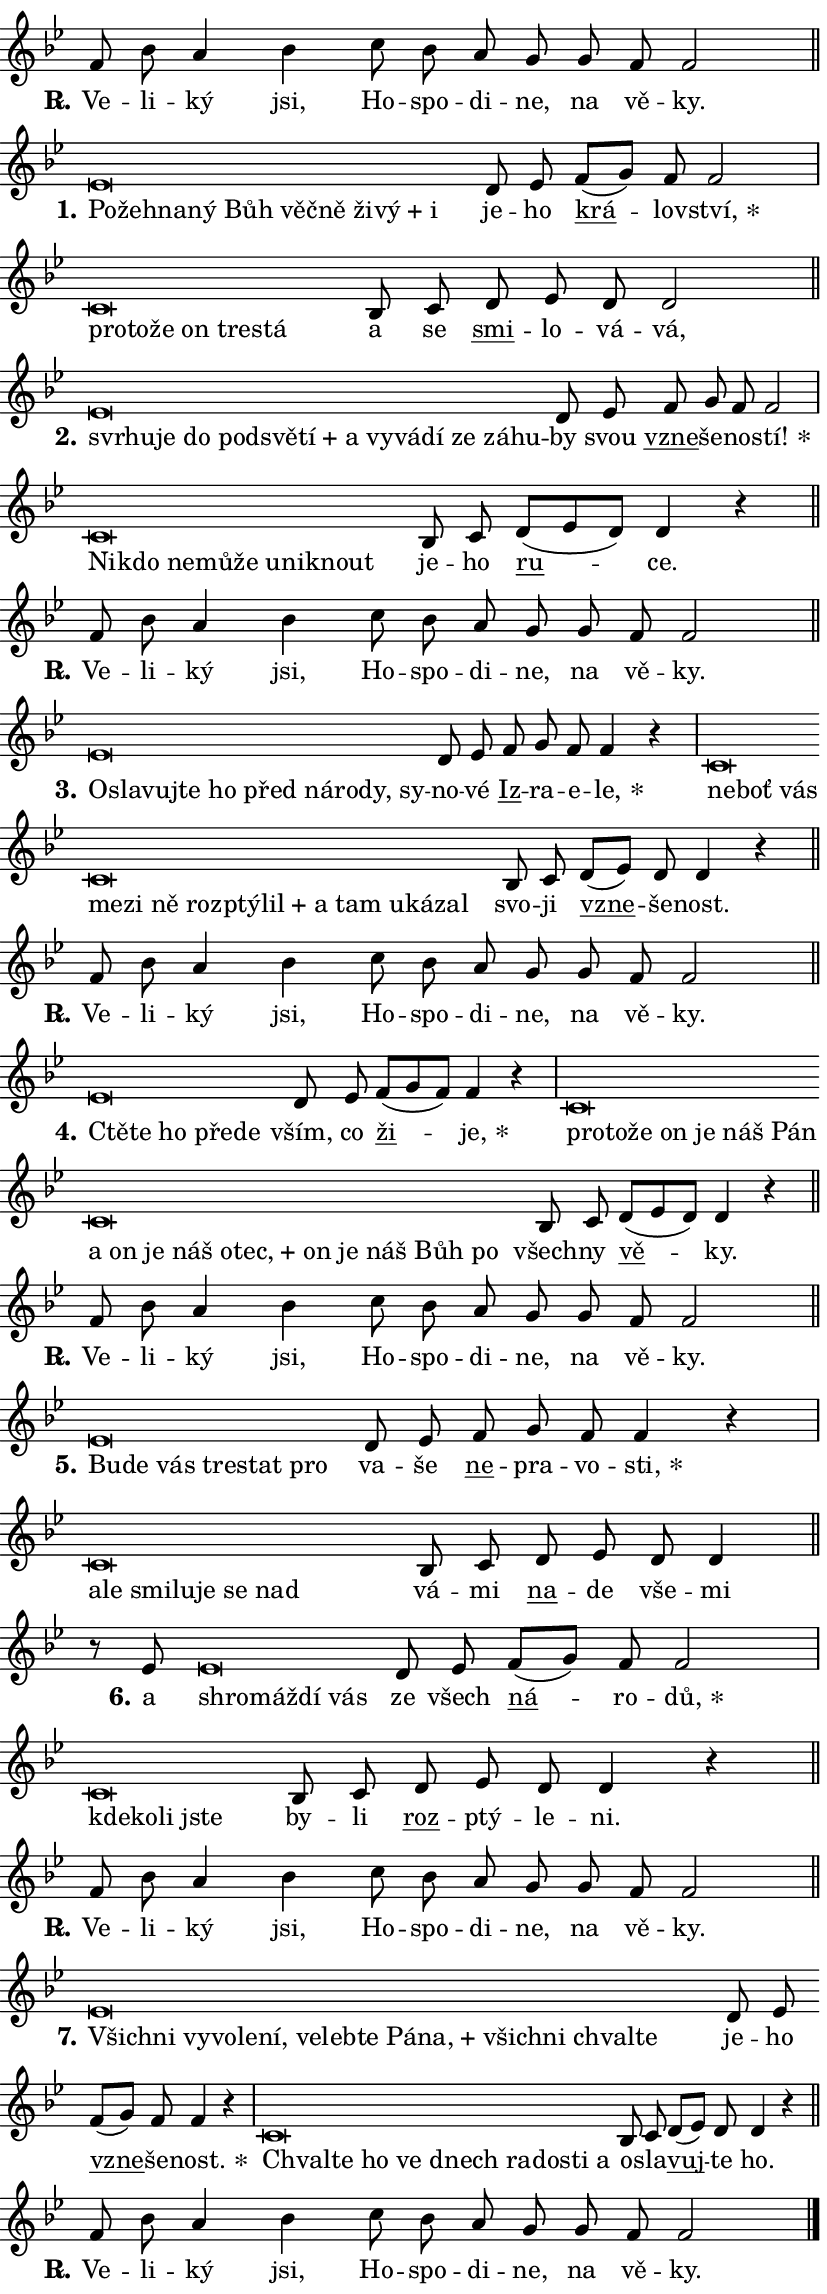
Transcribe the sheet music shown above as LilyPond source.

\version "2.24.0"
\header { tagline = "" }
\paper {
  indent = 0\cm
  top-margin = 0\cm
  right-margin = 0.13\cm % to fit lyric hyphens
  bottom-margin = 0\cm
  left-margin = 0\cm
  paper-width = 14\cm
  page-breaking = #ly:one-page-breaking
  system-system-spacing.basic-distance = #11
  score-system-spacing.basic-distance = #11
  ragged-last = ##f
}


%% Author: Thomas Morley
%% https://lists.gnu.org/archive/html/lilypond-user/2020-05/msg00002.html
#(define (line-position grob)
"Returns position of @var[grob} in current system:
   @code{'start}, if at first time-step
   @code{'end}, if at last time-step
   @code{'middle} otherwise
"
  (let* ((col (ly:item-get-column grob))
         (ln (ly:grob-object col 'left-neighbor))
         (rn (ly:grob-object col 'right-neighbor))
         (col-to-check-left (if (ly:grob? ln) ln col))
         (col-to-check-right (if (ly:grob? rn) rn col))
         (break-dir-left
           (and
             (ly:grob-property col-to-check-left 'non-musical #f)
             (ly:item-break-dir col-to-check-left)))
         (break-dir-right
           (and
             (ly:grob-property col-to-check-right 'non-musical #f)
             (ly:item-break-dir col-to-check-right))))
        (cond ((eqv? 1 break-dir-left) 'start)
              ((eqv? -1 break-dir-right) 'end)
              (else 'middle))))

#(define (tranparent-at-line-position vctor)
  (lambda (grob)
  "Relying on @code{line-position} select the relevant enry from @var{vctor}.
Used to determine transparency,"
    (case (line-position grob)
      ((end) (not (vector-ref vctor 0)))
      ((middle) (not (vector-ref vctor 1)))
      ((start) (not (vector-ref vctor 2))))))

noteHeadBreakVisibility =
#(define-music-function (break-visibility)(vector?)
"Makes @code{NoteHead}s transparent relying on @var{break-visibility}"
#{
  \override NoteHead.transparent =
    #(tranparent-at-line-position break-visibility)
#})

#(define delete-ledgers-for-transparent-note-heads
  (lambda (grob)
    "Reads whether a @code{NoteHead} is transparent.
If so this @code{NoteHead} is removed from @code{'note-heads} from
@var{grob}, which is supposed to be @code{LedgerLineSpanner}.
As a result ledgers are not printed for this @code{NoteHead}"
    (let* ((nhds-array (ly:grob-object grob 'note-heads))
           (nhds-list
             (if (ly:grob-array? nhds-array)
                 (ly:grob-array->list nhds-array)
                 '()))
           ;; Relies on the transparent-property being done before
           ;; Staff.LedgerLineSpanner.after-line-breaking is executed.
           ;; This is fragile ...
           (to-keep
             (remove
               (lambda (nhd)
                 (ly:grob-property nhd 'transparent #f))
               nhds-list)))
      ;; TODO find a better method to iterate over grob-arrays, similiar
      ;; to filter/remove etc for lists
      ;; For now rebuilt from scratch
      (set! (ly:grob-object grob 'note-heads)  '())
      (for-each
        (lambda (nhd)
          (ly:pointer-group-interface::add-grob grob 'note-heads nhd))
        to-keep))))

squashNotes = {
  \override NoteHead.X-extent = #'(-0.2 . 0.2)
  \override NoteHead.Y-extent = #'(-0.75 . 0)
  \override NoteHead.stencil =
    #(lambda (grob)
       (let ((pos (ly:grob-property grob 'staff-position)))
         (begin
           (if (< pos -7) (display "ERROR: Lower brevis then expected\n") (display ""))
           (if (<= pos -6) ly:text-interface::print ly:note-head::print))))
}
unSquashNotes = {
  \revert NoteHead.X-extent
  \revert NoteHead.Y-extent
  \revert NoteHead.stencil
}

hideNotes = \noteHeadBreakVisibility #begin-of-line-visible
unHideNotes = \noteHeadBreakVisibility #all-visible

% work-around for resetting accidentals
% https://lilypond.org/doc/v2.23/Documentation/notation/displaying-rhythms#unmetered-music
cadenzaMeasure = {
  \cadenzaOff
  \partial 1024 s1024
  \cadenzaOn
}

#(define-markup-command (accent layout props text) (markup?)
  "Underline accented syllable"
  (interpret-markup layout props
    #{\markup \override #'(offset . 4.3) \underline { #text }#}))

responsum = \markup \concat {
  "R" \hspace #-1.05 \path #0.1 #'((moveto 0 0.07) (lineto 0.9 0.8)) \hspace #0.05 "."
}

spaceSize = #0.6828661417322834 % exact space size for TeX Gyre Schola

\layout {
  \context {
    \Staff
    \remove "Time_signature_engraver"
    \override LedgerLineSpanner.after-line-breaking = #delete-ledgers-for-transparent-note-heads
  }
  \context {
    \Lyrics {
      \override LyricSpace.minimum-distance = \spaceSize
      \override LyricText.font-name = #"TeX Gyre Schola"
      \override LyricText.font-size = 1
      \override StanzaNumber.font-name = #"TeX Gyre Schola Bold"
      \override StanzaNumber.font-size = 1
    }
  }
  \context {
    \Score 
    \override NoteHead.text =
      #(lambda (grob) 
        (let ((pos (ly:grob-property grob 'staff-position)))
          #{\markup {
            \combine
              \halign #-0.55 \raise #(if (= pos -6) 0 0.5) \override #'(thickness . 2) \draw-line #'(3.2 . 0)
              \musicglyph "noteheads.sM1"
          }#}))
  }
}

% magnetic-lyrics.ily
%
%   written by
%     Jean Abou Samra <jean@abou-samra.fr>
%     Werner Lemberg <wl@gnu.org>
%
%   adapted by
%     Jiri Hon <jiri.hon@gmail.com>
%
% Version 2022-Apr-15

% https://www.mail-archive.com/lilypond-user@gnu.org/msg149350.html

#(define (Left_hyphen_pointer_engraver context)
   "Collect syllable-hyphen-syllable occurrences in lyrics and store
them in properties.  This engraver only looks to the left.  For
example, if the lyrics input is @code{foo -- bar}, it does the
following.

@itemize @bullet
@item
Set the @code{text} property of the @code{LyricHyphen} grob between
@q{foo} and @q{bar} to @code{foo}.

@item
Set the @code{left-hyphen} property of the @code{LyricText} grob with
text @q{foo} to the @code{LyricHyphen} grob between @q{foo} and
@q{bar}.
@end itemize

Use this auxiliary engraver in combination with the
@code{lyric-@/text::@/apply-@/magnetic-@/offset!} hook."
   (let ((hyphen #f)
         (text #f))
     (make-engraver
      (acknowledgers
       ((lyric-syllable-interface engraver grob source-engraver)
        (set! text grob)))
      (end-acknowledgers
       ((lyric-hyphen-interface engraver grob source-engraver)
        ;(when (not (grob::has-interface grob 'lyric-space-interface))
          (set! hyphen grob)));)
      ((stop-translation-timestep engraver)
       (when (and text hyphen)
         (ly:grob-set-object! text 'left-hyphen hyphen))
       (set! text #f)
       (set! hyphen #f)))))

#(define (lyric-text::apply-magnetic-offset! grob)
   "If the space between two syllables is less than the value in
property @code{LyricText@/.details@/.squash-threshold}, move the right
syllable to the left so that it gets concatenated with the left
syllable.

Use this function as a hook for
@code{LyricText@/.after-@/line-@/breaking} if the
@code{Left_@/hyphen_@/pointer_@/engraver} is active."
   (let ((hyphen (ly:grob-object grob 'left-hyphen #f)))
     (when hyphen
       (let ((left-text (ly:spanner-bound hyphen LEFT)))
         (when (grob::has-interface left-text 'lyric-syllable-interface)
           (let* ((common (ly:grob-common-refpoint grob left-text X))
                  (this-x-ext (ly:grob-extent grob common X))
                  (left-x-ext
                   (begin
                     ;; Trigger magnetism for left-text.
                     (ly:grob-property left-text 'after-line-breaking)
                     (ly:grob-extent left-text common X)))
                  ;; `delta` is the gap width between two syllables.
                  (delta (- (interval-start this-x-ext)
                            (interval-end left-x-ext)))
                  (details (ly:grob-property grob 'details))
                  (threshold (assoc-get 'squash-threshold details 0.2)))
             (when (< delta threshold)
               (let* (;; We have to manipulate the input text so that
                      ;; ligatures crossing syllable boundaries are not
                      ;; disabled.  For languages based on the Latin
                      ;; script this is essentially a beautification.
                      ;; However, for non-Western scripts it can be a
                      ;; necessity.
                      (lt (ly:grob-property left-text 'text))
                      (rt (ly:grob-property grob 'text))
                      (is-space (grob::has-interface hyphen 'lyric-space-interface))
                      (space (if is-space " " ""))
                      (extra-delta (if is-space spaceSize 0))
                      ;; Append new syllable.
                      (ltrt-space (if (and (string? lt) (string? rt))
                                (string-append lt space rt)
                                (make-concat-markup (list lt space rt))))
                      ;; Right-align `ltrt` to the right side.
                      (ltrt-space-markup (grob-interpret-markup
                               grob
                               (make-translate-markup
                                (cons (interval-length this-x-ext) 0)
                                (make-right-align-markup ltrt-space)))))
                 (begin
                   ;; Don't print `left-text`.
                   (ly:grob-set-property! left-text 'stencil #f)
                   ;; Set text and stencil (which holds all collected
                   ;; syllables so far) and shift it to the left.
                   (ly:grob-set-property! grob 'text ltrt-space)
                   (ly:grob-set-property! grob 'stencil ltrt-space-markup)
                   (ly:grob-translate-axis! grob (- (- delta extra-delta)) X))))))))))


#(define (lyric-hyphen::displace-bounds-first grob)
   ;; Make very sure this callback isn't triggered too early.
   (let ((left (ly:spanner-bound grob LEFT))
         (right (ly:spanner-bound grob RIGHT)))
     (ly:grob-property left 'after-line-breaking)
     (ly:grob-property right 'after-line-breaking)
     (ly:lyric-hyphen::print grob)))

squashThreshold = #0.4

\layout {
  \context {
    \Lyrics
    \consists #Left_hyphen_pointer_engraver
    \override LyricText.after-line-breaking =
      #lyric-text::apply-magnetic-offset!
    \override LyricHyphen.stencil = #lyric-hyphen::displace-bounds-first
    \override LyricText.details.squash-threshold = \squashThreshold
    \override LyricHyphen.minimum-distance = 0
    \override LyricHyphen.minimum-length = \squashThreshold
  }
}

squashText = \override LyricText.details.squash-threshold = 9999
unSquashText = \override LyricText.details.squash-threshold = \squashThreshold

leftText = \override LyricText.self-alignment-X = #LEFT
unLeftText = \revert LyricText.self-alignment-X

starOffset = #(lambda (grob) 
                (let ((x_offset (ly:self-alignment-interface::aligned-on-x-parent grob)))
                  (if (= x_offset 0) 0 (+ x_offset 1.2))))

star = #(define-music-function (syllable)(string?)
"Append star separator at the end of a syllable"
#{
  \once \override LyricText.X-offset = #starOffset
  \lyricmode { \markup {
    #syllable
    \override #'((font-name . "TeX Gyre Schola Bold")) \hspace #0.2 \lower #0.65 \larger "*"
  } }
#})

starAccent = #(define-music-function (syllable)(string?)
"Append star separator at the end of a syllable and make accent"
#{
  \once \override LyricText.X-offset = #starOffset
  \lyricmode { \markup {
    \accent #syllable
    \override #'((font-name . "TeX Gyre Schola Bold")) \hspace #0.2 \lower #0.65 \larger "*"
  } }
#})

breath = #(define-music-function (syllable)(string?)
"Append breathing indicator at the end of a syllable"
#{
  \lyricmode { \markup { #syllable "+" } }
#})

optionalBreath = #(define-music-function (syllable)(string?)
"Append optional breathing indicator at the end of a syllable"
#{
  \lyricmode { \markup { #syllable "(+)" } }
#})


\score {
    <<
        \new Voice = "melody" { \cadenzaOn \key bes \major \relative { f'8 bes a4 bes \bar "" c8 bes a g \bar "" g f f2 \cadenzaMeasure \bar "||" \break } }
        \new Lyrics \lyricsto "melody" { \lyricmode { \set stanza = \responsum
Ve -- li -- ký jsi, Ho -- spo -- di -- ne, na vě -- ky. } }
    >>
    \layout {}
}

\score {
    <<
        \new Voice = "melody" { \cadenzaOn \key bes \major \relative { \squashNotes es'\breve*1/16 \hideNotes \breve*1/16 \bar "" \breve*1/16 \bar "" \breve*1/16 \bar "" \breve*1/16 \bar "" \breve*1/16 \bar "" \breve*1/16 \bar "" \breve*1/16 \bar "" \breve*1/16 \breve*1/16 \bar "" \unHideNotes \unSquashNotes d8 es \bar "" f[( g)] f f2 \cadenzaMeasure \bar "|" \squashNotes c\breve*1/16 \hideNotes \breve*1/16 \bar "" \breve*1/16 \bar "" \breve*1/16 \bar "" \breve*1/16 \breve*1/16 \bar "" \unHideNotes \unSquashNotes bes8 c \bar "" d es d d2 \cadenzaMeasure \bar "||" \break } }
        \new Lyrics \lyricsto "melody" { \lyricmode { \set stanza = "1."
\leftText Po -- \squashText žeh -- na -- ný Bůh věč -- ně ži -- \breath "vý" i \unLeftText \unSquashText je -- ho \markup \accent krá -- lov -- \star ství, \leftText pro -- \squashText to -- že on tre -- stá \unLeftText \unSquashText a se \markup \accent smi -- lo -- vá -- vá, } }
    >>
    \layout {}
}

\score {
    <<
        \new Voice = "melody" { \cadenzaOn \key bes \major \relative { \squashNotes es'\breve*1/16 \hideNotes \breve*1/16 \bar "" \breve*1/16 \bar "" \breve*1/16 \bar "" \breve*1/16 \bar "" \breve*1/16 \bar "" \breve*1/16 \bar "" \breve*1/16 \bar "" \breve*1/16 \bar "" \breve*1/16 \bar "" \breve*1/16 \bar "" \breve*1/16 \bar "" \breve*1/16 \breve*1/16 \bar "" \unHideNotes \unSquashNotes d8 es \bar "" f g f f2 \cadenzaMeasure \bar "|" \squashNotes c\breve*1/16 \hideNotes \breve*1/16 \bar "" \breve*1/16 \bar "" \breve*1/16 \bar "" \breve*1/16 \bar "" \breve*1/16 \bar "" \breve*1/16 \breve*1/16 \bar "" \unHideNotes \unSquashNotes bes8 c \bar "" d[( es d)] d4 r \cadenzaMeasure \bar "||" \break } }
        \new Lyrics \lyricsto "melody" { \lyricmode { \set stanza = "2."
\leftText svr -- \squashText hu -- je do pod -- svě -- \breath "tí" a vy -- vá -- dí ze zá -- hu -- \unLeftText \unSquashText by svou \markup \accent vzne -- še -- no -- \star stí! \leftText Ni -- \squashText kdo ne -- mů -- že u -- nik -- nout \unLeftText \unSquashText je -- ho \markup \accent ru -- ce. } }
    >>
    \layout {}
}

\score {
    <<
        \new Voice = "melody" { \cadenzaOn \key bes \major \relative { f'8 bes a4 bes \bar "" c8 bes a g \bar "" g f f2 \cadenzaMeasure \bar "||" \break } }
        \new Lyrics \lyricsto "melody" { \lyricmode { \set stanza = \responsum
Ve -- li -- ký jsi, Ho -- spo -- di -- ne, na vě -- ky. } }
    >>
    \layout {}
}

\score {
    <<
        \new Voice = "melody" { \cadenzaOn \key bes \major \relative { \squashNotes es'\breve*1/16 \hideNotes \breve*1/16 \bar "" \breve*1/16 \bar "" \breve*1/16 \bar "" \breve*1/16 \bar "" \breve*1/16 \bar "" \breve*1/16 \bar "" \breve*1/16 \bar "" \breve*1/16 \breve*1/16 \bar "" \unHideNotes \unSquashNotes d8 es \bar "" f g f f4 r \cadenzaMeasure \bar "|" \squashNotes c\breve*1/16 \hideNotes \breve*1/16 \bar "" \breve*1/16 \bar "" \breve*1/16 \bar "" \breve*1/16 \bar "" \breve*1/16 \bar "" \breve*1/16 \bar "" \breve*1/16 \bar "" \breve*1/16 \bar "" \breve*1/16 \bar "" \breve*1/16 \bar "" \breve*1/16 \bar "" \breve*1/16 \breve*1/16 \bar "" \unHideNotes \unSquashNotes bes8 c \bar "" d[( es)] d d4 r \cadenzaMeasure \bar "||" \break } }
        \new Lyrics \lyricsto "melody" { \lyricmode { \set stanza = "3."
\leftText O -- \squashText sla -- vuj -- te ho před ná -- ro -- dy, sy -- \unLeftText \unSquashText no -- vé \markup \accent Iz -- ra -- e -- \star le, \leftText ne -- \squashText boť vás me -- zi ně roz -- ptý -- \breath "lil" a tam u -- ká -- zal \unLeftText \unSquashText svo -- ji \markup \accent vzne -- še -- nost. } }
    >>
    \layout {}
}

\score {
    <<
        \new Voice = "melody" { \cadenzaOn \key bes \major \relative { f'8 bes a4 bes \bar "" c8 bes a g \bar "" g f f2 \cadenzaMeasure \bar "||" \break } }
        \new Lyrics \lyricsto "melody" { \lyricmode { \set stanza = \responsum
Ve -- li -- ký jsi, Ho -- spo -- di -- ne, na vě -- ky. } }
    >>
    \layout {}
}

\score {
    <<
        \new Voice = "melody" { \cadenzaOn \key bes \major \relative { \squashNotes es'\breve*1/16 \hideNotes \breve*1/16 \bar "" \breve*1/16 \bar "" \breve*1/16 \breve*1/16 \bar "" \unHideNotes \unSquashNotes d8 es \bar "" f[( g f)] f4 r \cadenzaMeasure \bar "|" \squashNotes c\breve*1/16 \hideNotes \breve*1/16 \bar "" \breve*1/16 \bar "" \breve*1/16 \bar "" \breve*1/16 \bar "" \breve*1/16 \bar "" \breve*1/16 \bar "" \breve*1/16 \bar "" \breve*1/16 \bar "" \breve*1/16 \bar "" \breve*1/16 \bar "" \breve*1/16 \bar "" \breve*1/16 \bar "" \breve*1/16 \bar "" \breve*1/16 \bar "" \breve*1/16 \bar "" \breve*1/16 \breve*1/16 \bar "" \unHideNotes \unSquashNotes bes8 c \bar "" d[( es d)] d4 r \cadenzaMeasure \bar "||" \break } }
        \new Lyrics \lyricsto "melody" { \lyricmode { \set stanza = "4."
\leftText Ctě -- \squashText te ho pře -- de \unLeftText \unSquashText vším, co \markup \accent ži -- \star je, \leftText pro -- \squashText to -- že on je náš Pán a on je náš o -- \breath "tec," on je náš Bůh po \unLeftText \unSquashText všech -- ny \markup \accent vě -- ky. } }
    >>
    \layout {}
}

\score {
    <<
        \new Voice = "melody" { \cadenzaOn \key bes \major \relative { f'8 bes a4 bes \bar "" c8 bes a g \bar "" g f f2 \cadenzaMeasure \bar "||" \break } }
        \new Lyrics \lyricsto "melody" { \lyricmode { \set stanza = \responsum
Ve -- li -- ký jsi, Ho -- spo -- di -- ne, na vě -- ky. } }
    >>
    \layout {}
}

\score {
    <<
        \new Voice = "melody" { \cadenzaOn \key bes \major \relative { \squashNotes es'\breve*1/16 \hideNotes \breve*1/16 \bar "" \breve*1/16 \bar "" \breve*1/16 \bar "" \breve*1/16 \breve*1/16 \bar "" \unHideNotes \unSquashNotes d8 es \bar "" f g f f4 r \cadenzaMeasure \bar "|" \squashNotes c\breve*1/16 \hideNotes \breve*1/16 \bar "" \breve*1/16 \bar "" \breve*1/16 \bar "" \breve*1/16 \bar "" \breve*1/16 \breve*1/16 \bar "" \unHideNotes \unSquashNotes bes8 c \bar "" d es d d4 \cadenzaMeasure \bar "||" \break } }
        \new Lyrics \lyricsto "melody" { \lyricmode { \set stanza = "5."
\leftText Bu -- \squashText de vás tre -- stat pro \unLeftText \unSquashText va -- še \markup \accent ne -- pra -- vo -- \star sti, \leftText a -- \squashText le smi -- lu -- je se nad \unLeftText \unSquashText vá -- mi \markup \accent na -- de vše -- mi } }
    >>
    \layout {}
}

\score {
    <<
        \new Voice = "melody" { \cadenzaOn \key bes \major \relative { r8 es'8 \squashNotes es\breve*1/16 \hideNotes \breve*1/16 \bar "" \breve*1/16 \breve*1/16 \bar "" \unHideNotes \unSquashNotes d8 es \bar "" f[( g)] f f2 \cadenzaMeasure \bar "|" \squashNotes c\breve*1/16 \hideNotes \breve*1/16 \bar "" \breve*1/16 \breve*1/16 \bar "" \unHideNotes \unSquashNotes bes8 c \bar "" d es d d4 r \cadenzaMeasure \bar "||" \break } }
        \new Lyrics \lyricsto "melody" { \lyricmode { \set stanza = "6."
a \leftText shro -- \squashText máž -- dí vás \unLeftText \unSquashText ze všech \markup \accent ná -- ro -- \star dů, \leftText kde -- \squashText ko -- li jste \unLeftText \unSquashText by -- li \markup \accent roz -- ptý -- le -- ni. } }
    >>
    \layout {}
}

\score {
    <<
        \new Voice = "melody" { \cadenzaOn \key bes \major \relative { f'8 bes a4 bes \bar "" c8 bes a g \bar "" g f f2 \cadenzaMeasure \bar "||" \break } }
        \new Lyrics \lyricsto "melody" { \lyricmode { \set stanza = \responsum
Ve -- li -- ký jsi, Ho -- spo -- di -- ne, na vě -- ky. } }
    >>
    \layout {}
}

\score {
    <<
        \new Voice = "melody" { \cadenzaOn \key bes \major \relative { \squashNotes es'\breve*1/16 \hideNotes \breve*1/16 \bar "" \breve*1/16 \bar "" \breve*1/16 \bar "" \breve*1/16 \bar "" \breve*1/16 \bar "" \breve*1/16 \bar "" \breve*1/16 \bar "" \breve*1/16 \bar "" \breve*1/16 \bar "" \breve*1/16 \bar "" \breve*1/16 \bar "" \breve*1/16 \bar "" \breve*1/16 \breve*1/16 \bar "" \unHideNotes \unSquashNotes d8 es \bar "" f[( g)] f f4 r \cadenzaMeasure \bar "|" \squashNotes c\breve*1/16 \hideNotes \breve*1/16 \bar "" \breve*1/16 \bar "" \breve*1/16 \bar "" \breve*1/16 \bar "" \breve*1/16 \bar "" \breve*1/16 \bar "" \breve*1/16 \breve*1/16 \bar "" \unHideNotes \unSquashNotes bes8 c \bar "" d[( es)] d d4 r \cadenzaMeasure \bar "||" \break } }
        \new Lyrics \lyricsto "melody" { \lyricmode { \set stanza = "7."
\leftText Všich -- \squashText ni vy -- vo -- le -- ní, ve -- leb -- te Pá -- \breath "na," všich -- ni chval -- te \unLeftText \unSquashText je -- ho \markup \accent vzne -- še -- \star nost. \leftText Chval -- \squashText te ho ve dnech ra -- do -- sti a \unLeftText \unSquashText o -- sla -- \markup \accent vuj -- te ho. } }
    >>
    \layout {}
}

\score {
    <<
        \new Voice = "melody" { \cadenzaOn \key bes \major \relative { f'8 bes a4 bes \bar "" c8 bes a g \bar "" g f f2 \cadenzaMeasure \bar "||" \break } \bar "|." }
        \new Lyrics \lyricsto "melody" { \lyricmode { \set stanza = \responsum
Ve -- li -- ký jsi, Ho -- spo -- di -- ne, na vě -- ky. } }
    >>
    \layout {}
}
